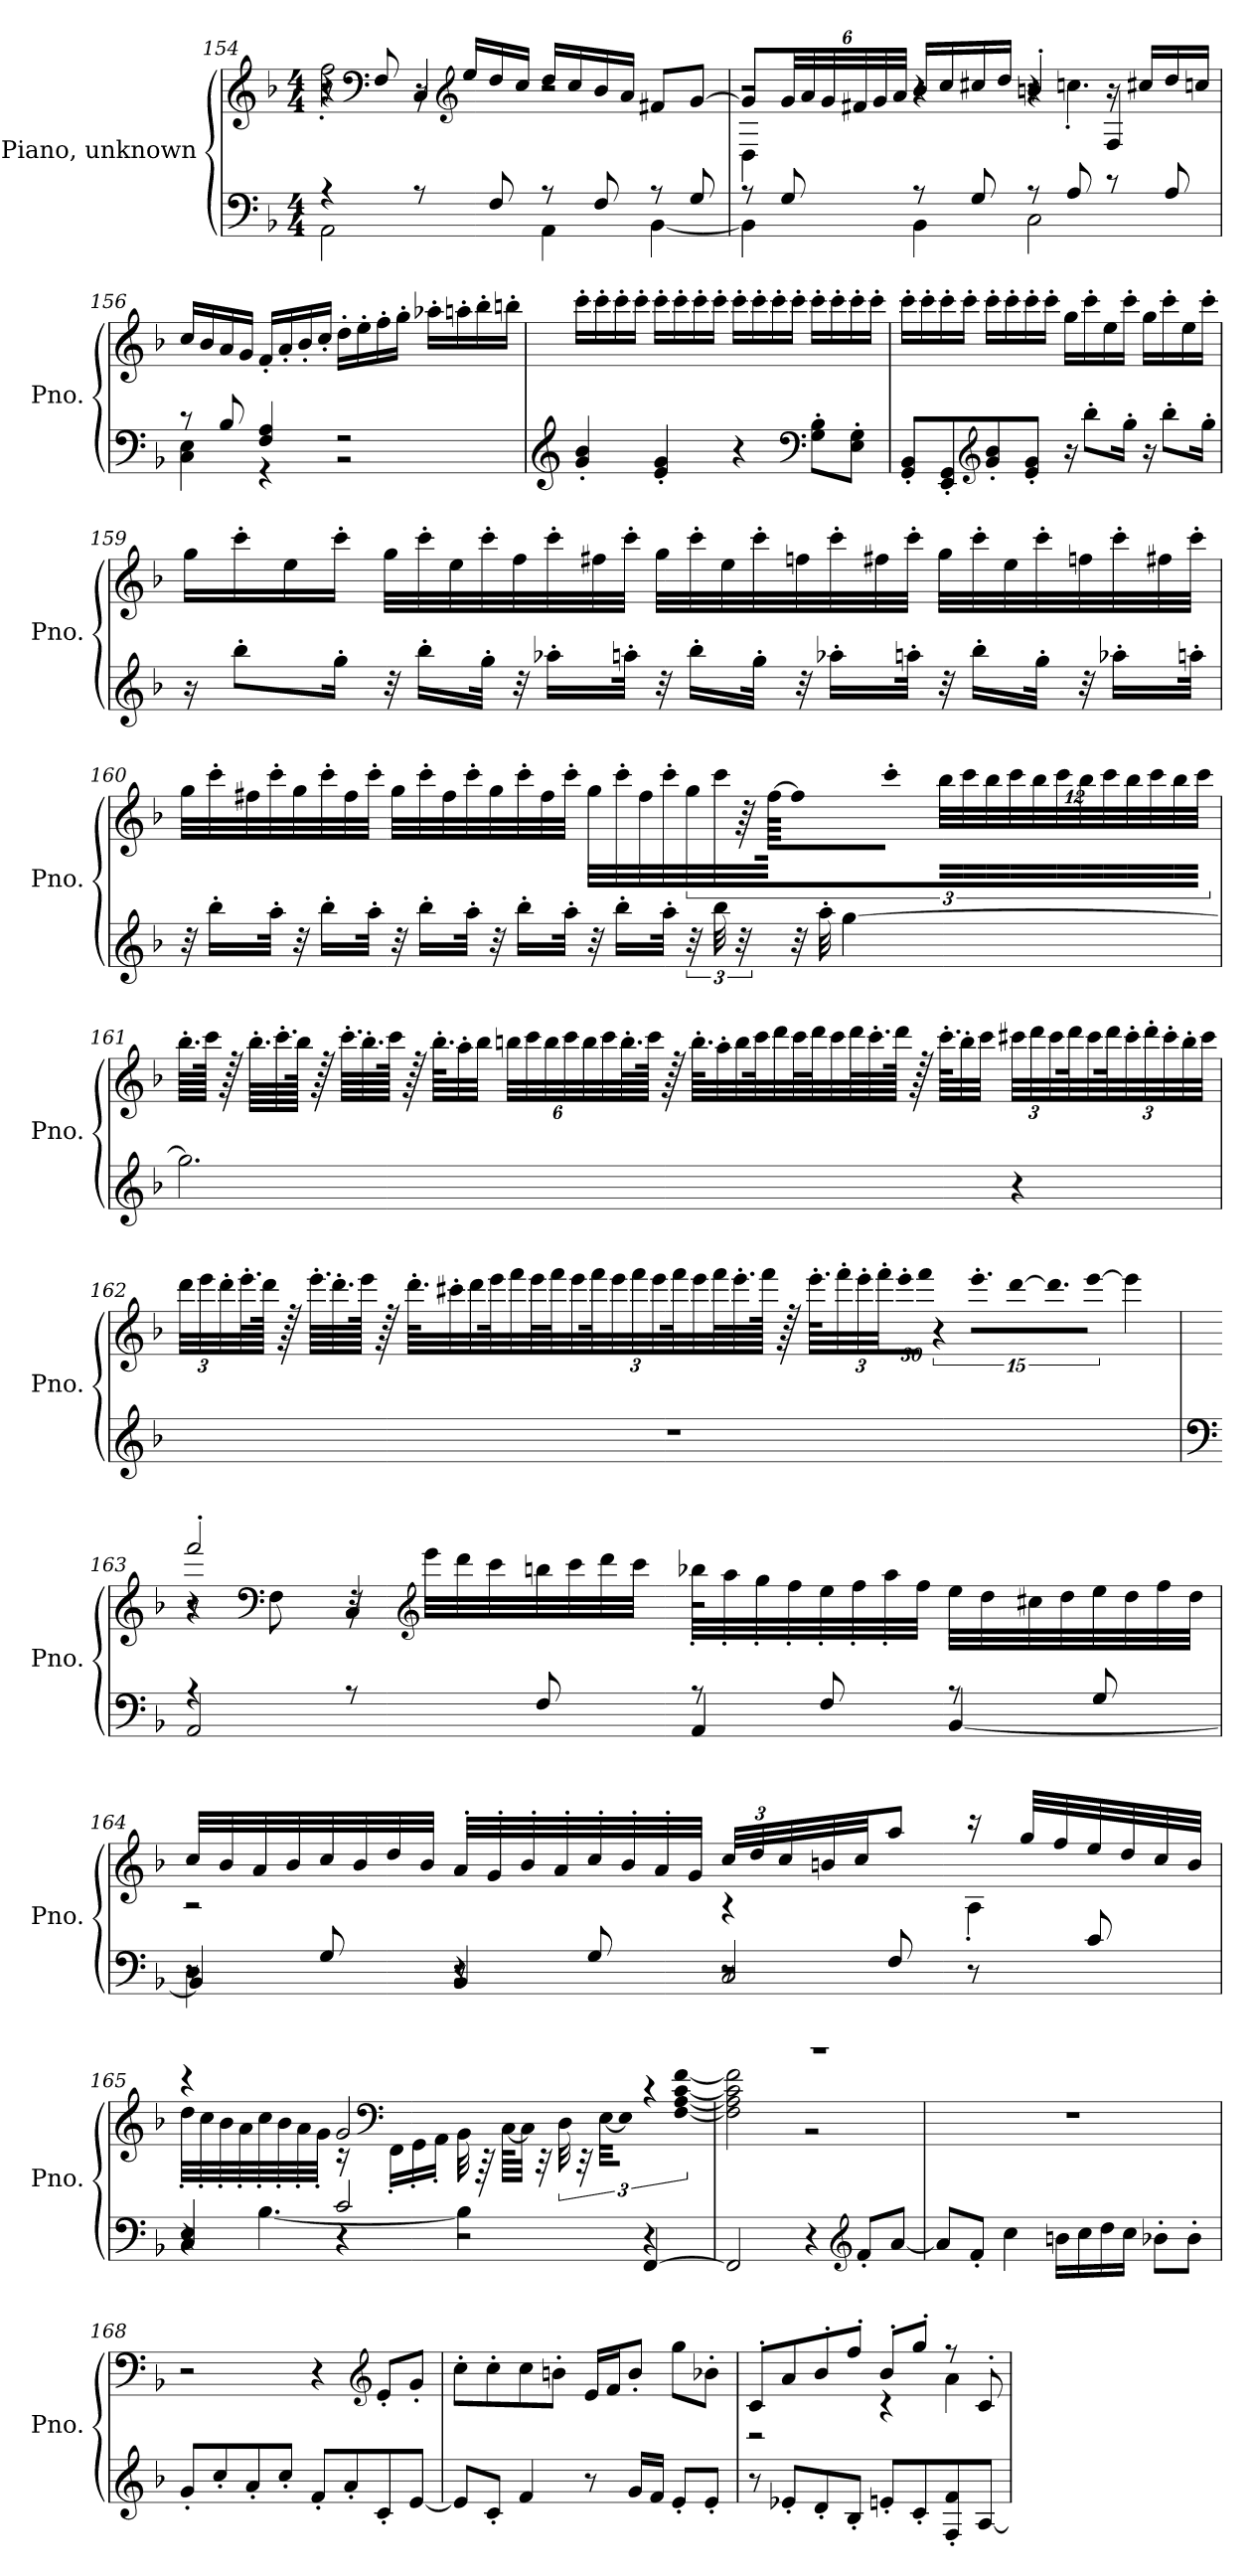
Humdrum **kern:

**kern	**kern
*part1	*part1
*staff2	*staff1
*I"Piano, unknown	*
*I'Pno.	*
*clefF4	*clefG2
*k[b-]	*k[b-]
*M4/4	*M4/4
=154	=154
*^	*^
*	*	*	*^
4r	2AA\	8r	2ff'\	4r
*	*	*clefF4	*	*
.	.	8F/	.	.
8r	.	16r	.	4C/
*	*	*clefG2	*	*
.	.	16ee/LL	.	.
8F/	.	16dd/	.	.
.	.	16cc/JJ	.	.
8r	4AA\	16dd/LL	2r	2r
.	.	16cc/	.	.
8F/	.	16b-/	.	.
.	.	16a/JJ	.	.
8r	[4BB-\	8f#X/L	.	.
8G/	.	[8g/J	.	.
!!LO:LB:g=z	!!	!!
=155	=155	=155	=155	=155
8r	4BB-\]	8g/L]	4D\	2r
*	*	*Xbrackettup	*	*
8G/	.	48g/LL	.	.
.	.	48a/	.	.
.	.	48g/	.	.
.	.	48f#X/	.	.
.	.	48g/	.	.
.	.	48a/JJJ	.	.
8r	4BB-\	16b-/LL	4r	.
.	.	16cc/	.	.
8G/	.	16cc#X/	.	.
.	.	16dd/JJ	.	.
8r	2C\	4bn'/	8r	4r
8A/	.	.	4.ccn'\	.
8r	.	16r	.	4F/
.	.	16cc#X/LL	.	.
8A/	.	16dd/	.	.
.	.	16ccn/JJ	.	.
*	*	*v	*v	*v
=156	=156	=156
8r	4C\ 4E\	16cc/LL
.	.	16b-/
8B-/	.	16a/
.	.	16g/JJ
4F/ 4A/	4r	16f'/LL
.	.	16a'/
.	.	16b-'/
.	.	16cc'/JJ
2r	2r	16dd'\LL
.	.	16ee'\
.	.	16ff'\
.	.	16gg'\JJ
.	.	16aa-X'\LL
.	.	16aan'\
.	.	16bb-'\
.	.	16bbn'\JJ
*v	*v	*
!!LO:LB:g=z
=157	=157
*clefG2	*
4g/' 4b-/'	16ccc'\LL
.	16ccc'\
.	16ccc'\
.	16ccc'\JJ
4e/' 4g/'	16ccc'\LL
.	16ccc'\
.	16ccc'\
.	16ccc'\JJ
4r	16ccc'\LL
.	16ccc'\
.	16ccc'\
.	16ccc'\JJ
*clefF4	*
8G\' 8B-\'L	16ccc'\LL
.	16ccc'\
8E\' 8G\'J	16ccc'\
.	16ccc'\JJ
=158	=158
8GG/' 8BB-/'L	16ccc'\LL
.	16ccc'\
8EE/' 8GG/'	16ccc'\
.	16ccc'\JJ
*clefG2	*
8g/' 8b-/'	16ccc'\LL
.	16ccc'\
8e/' 8g/'J	16ccc'\
.	16ccc'\JJ
16r	16gg\LL
8bb-'\L	16ccc'\
.	16ee\
16gg'\Jk	16ccc'\JJ
16r	16gg\LL
8bb-'\L	16ccc'\
.	16ee\
16gg'\Jk	16ccc'\JJ
!!LO:LB:g=z
=159	=159
16r	16gg\LL
8bb-'\L	16ccc'\
.	16ee\
16gg'\Jk	16ccc'\JJ
32r	32gg\LLL
16bb-'\LL	32ccc'\
.	32ee\
32gg'\JJk	32ccc'\
32r	32ff\
16aa-X'\LL	32ccc'\
.	32ff#X\
32aan'\JJk	32ccc'\JJJ
32r	32gg\LLL
16bb-'\LL	32ccc'\
.	32ee\
32gg'\JJk	32ccc'\
32r	32ffn\
16aa-X'\LL	32ccc'\
.	32ff#X\
32aan'\JJk	32ccc'\JJJ
32r	32gg\LLL
16bb-'\LL	32ccc'\
.	32ee\
32gg'\JJk	32ccc'\
32r	32ffn\
16aa-X'\LL	32ccc'\
.	32ff#X\
32aan'\JJk	32ccc'\JJJ
!!LO:PB:g=z
=160	=160
32r	32gg\LLL
16bb-'\LL	32ccc'\
.	32ff#X\
32aa'\JJk	32ccc'\
32r	32gg\
16bb-'\LL	32ccc'\
.	32ff#\
32aa'\JJk	32ccc'\JJJ
32r	32gg\LLL
16bb-'\LL	32ccc'\
.	32ff#\
32aa'\JJk	32ccc'\
32r	32gg\
16bb-'\LL	32ccc'\
.	32ff#\
32aa'\JJk	32ccc'\JJJ
32r	32gg\LLL
16bb-'\LL	32ccc'\
.	32ff#\
32aa'\JJk	32ccc'\
*	*brackettup
48r	48gg\
48bb-\	48ccc\JJJ
48r	96r
.	[96ff#\KLLL
32r	32ff#\]
32aa'\	32ccc'\JJJ
*	*Xbrackettup
[4gg\	48bb-\LLL
.	48ccc\
.	48bb-\
.	48ccc\
.	48bb-\
.	48ccc\
.	48bb-\
.	48ccc\
.	48bb-\
.	48ccc\
.	48bb-\
.	48ccc\JJJ
!!LO:LB:g=z
=161	=161
2.gg\]	64.bb-'\LLLL
.	128ccc\JJJJk
.	128r
.	64.bb-'\LLLL
.	64.ccc'\
.	128bb-\JJJJk
.	128r
.	64.ccc'\LLLL
.	64.bb-'\
.	128ccc\JJJJk
.	128r
.	64.bb-'\KLLL
.	32aa'\
.	32bb-\JJJ
.	48bbn\LLL
.	48ccc\
.	48bb\
.	48ccc\
.	48bb\
.	48ccc\
.	64.bb'\L
.	128ccc\JJJJk
.	128r
.	64.bb'\KLLL
.	32aa'\
.	32bb\
.	64ccc\K
.	32ddd\
.	64ccc\L
.	64ddd\J
.	32ccc\
.	64ddd\L
.	64.ccc'\
.	128ddd\JJJJk
.	128r
.	64.ccc'\KLLL
.	32bb'\
.	32ccc\JJJ
4r	48ccc#X\LLL
.	48ddd\
.	48ccc#\
.	64ddd\K
.	32ccc#\
.	64ddd\K
.	48ccc#'\
.	48ddd'\
.	48ccc#'\
.	32bb'\
.	32ccc#\JJJ
!!LO:LB:g=z
=162	=162
1r	48ddd\LLL
.	48eee\
.	48ddd'\
.	64.eee'\L
.	128ddd\JJJJk
.	128r
.	64.eee'\LLLL
.	64.ddd'\
.	128eee\JJJJk
.	128r
.	64.ddd'\KLLL
.	32ccc#X'\
.	32ddd\
.	64eee\K
.	32fff\
.	64eee\L
.	64fff\J
.	32eee\
.	64fff\K
.	48eee\
.	48fff\
.	48eee\
.	64fff\K
.	32eee\
.	64fff\L
.	64.eee'\
.	128fff\JJJJk
.	128r
.	64.eee'\KLLL
.	48fff'\
.	48eee'\
.	48fff'\
*	*brackettup
!	!LO:N:vis=64
.	960%17eee'\L
!	!LO:N:vis=64
.	960%17fff\JJJJ
.	1920ryy
!	!LO:N:vis=128
.	1920%17r
!	!LO:N:vis=64.
.	640%17eee'\LLLL
!	!LO:N:vis=64
.	[960%17ddd\
!	!LO:N:vis=64.
.	640%17ddd\]
.	1920ryy
!	!LO:N:vis=256
.	[1920%17eee\JJJJk
.	4eee\]
!!LO:LB:g=z
=163	=163
*clefF4	*
*^	*^
*	*	*	*^
4r	2AA/	2fff'/	8r	4r
*	*	*clefF4	*	*
.	.	.	8F\	.
8r	.	.	32r	4C/
*	*	*clefG2	*	*
.	.	.	32eee\LLL	.
.	.	.	32ddd\	.
.	.	.	32ccc\	.
8F/	.	.	32bbn\	.
.	.	.	32ccc\	.
.	.	.	32ddd\	.
.	.	.	32ccc\JJJ	.
8r	4AA/	2r	32bb-X'\LLL	2r
.	.	.	32aa'\	.
.	.	.	32gg'\	.
.	.	.	32ff'\	.
8F/	.	.	32ee'\	.
.	.	.	32ff'\	.
.	.	.	32aa'\	.
.	.	.	32ff\JJJ	.
8r	[4BB-/	.	32ee\LLL	.
.	.	.	32dd\	.
.	.	.	32cc#X\	.
.	.	.	32dd\	.
8G/	.	.	32ee\	.
.	.	.	32dd\	.
.	.	.	32ff\	.
.	.	.	32dd\JJJ	.
*	*	*	*v	*v
!!LO:LB:g=z
=164	=164	=164	=164
*	*^	*	*
8r	4D\	4BB-/]	32cc/LLL	2r
.	.	.	32b-/	.
.	.	.	32a/	.
.	.	.	32b-/	.
8G/	.	.	32cc/	.
.	.	.	32b-/	.
.	.	.	32dd/	.
.	.	.	32b-/JJJ	.
8r	4r	4BB-/	32a'/LLL	.
.	.	.	32g'/	.
.	.	.	32b-'/	.
.	.	.	32a'/	.
8G/	.	.	32cc'/	.
.	.	.	32b-'/	.
.	.	.	32a'/	.
.	.	.	32g/JJJ	.
*	*	*	*Xbrackettup	*
8r	2r	2C/	48cc/LLL	4r
.	.	.	48dd/	.
.	.	.	48cc/	.
.	.	.	32bn/	.
.	.	.	32cc/JJ	.
8F/	.	.	8aa/J	.
8r	.	.	16r	4A'\
.	.	.	32gg/LLL	.
.	.	.	32ff/	.
8c/	.	.	32ee/	.
.	.	.	32dd/	.
.	.	.	32cc/	.
.	.	.	32b/JJJ	.
!!LO:LB:g=z	!!
=165	=165	=165	=165	=165
4r	8r	4C/ 4E/	4r	32dd'\LLL
.	.	.	.	32cc'\
.	.	.	.	32b-'\
.	.	.	.	32a'\
.	[4.B-\	.	.	32cc'\
.	.	.	.	32b-'\
.	.	.	.	32a'\
.	.	.	.	32g'\JJJ
2c/	.	4r	2g/	16r
*	*	*	*clefF4	*
.	.	.	.	16FF'\LL
.	.	.	.	16GG'\
.	.	.	.	16AA'\JJ
.	4B-\]	2r	.	32BB-\
.	.	.	.	64r
.	.	.	.	[64C\KLLL
.	.	.	.	32C\JJJ]
.	.	.	.	32r
*	*	*	*	*brackettup
.	.	.	.	48D\
.	.	.	.	48r
.	.	.	.	[48E\KLL
.	.	.	.	16E\JJ]
[4FF/	4r	.	4r	[4F\ [4A\ [4c\ [4f\
*v	*v	*v	*	*
=166	=166	=166
2FF/]	1r	2F\] 2A\] 2c\] 2f\]
4r	.	2r
*clefG2	*	*
8f'/L	.	.
[8a/J	.	.
*	*v	*v
=167	=167
8a/L]	1r
8f'/J	.
4cc\	.
16bn\LL	.
16cc\	.
16dd\	.
16cc\JJ	.
8b-X'\L	.
8b-'\J	.
!!LO:PB:g=z
=168	=168
8g'/L	2r
8cc'/	.
8a'/	.
8cc'/J	.
8f'/L	4r
8a'/	.
*	*clefG2
8c'/	8e'/L
[8e/J	8g'/J
=169	=169
8e/L]	8cc'\L
8c'/J	8cc'\
4f/	8cc\
.	8bn'\J
8r	16e/LL
.	16f/J
16g/LL	8b'/J
16f/JJ	.
8e'/L	8gg\L
8e'/J	8b-X'\J
=170	=170
*	*^
8r	8c'/L	2r
8e-X'/L	8a/	.
8d'/	8b-'/	.
8B-'/J	8ff'/J	.
8en'/L	8b-'/L	4r
8c'/	8gg'/J	.
8F/' 8f/'	8r	4a\
[8A/J	8c'/	.
*	*v	*v
=	=
*-	*-
